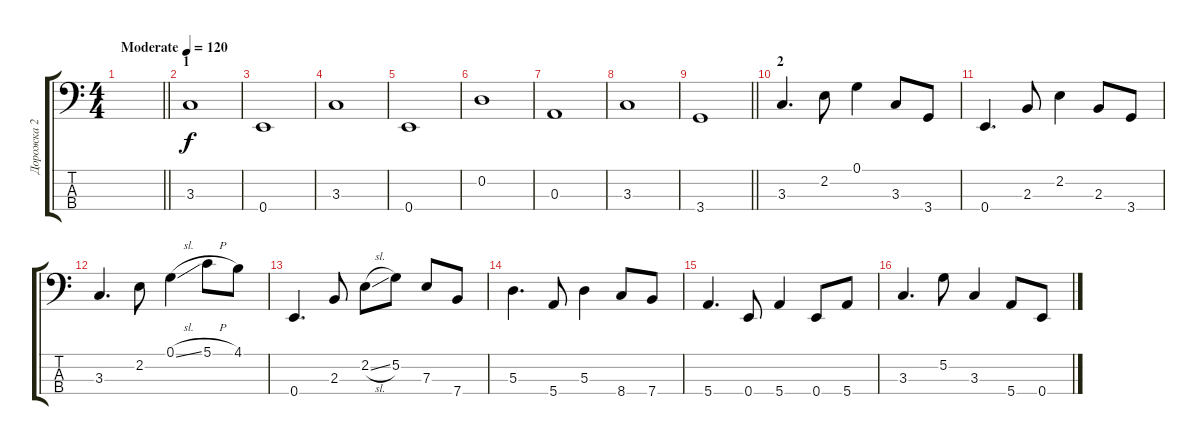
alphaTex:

\track ("Дорожка 2" "Дорожка 2") {instrument electricbassfinger}
\staff {score tabs}
\tuning (G2 D2 A1 E1) {hide}
\ts (4 4)
\tempo (120 "Moderate")
\clef f4
\barLineRight lightlight
\ks c
|
\section ("" "1")
3.3.1 |
0.4.1 |
3.3.1 |
0.4.1 |
0.2.1 |
0.3.1 |
3.3.1 |
\barLineRight lightlight
3.4.1 |
\section ("" "2")
3.3.4{d} 2.2.8 0.1.4 3.3.8 3.4.8 |
0.4.4{d} 2.3.8 2.2.4 2.3.8 3.4.8 |
3.3.4{d} 2.2.8 0.1{sl}.4 5.1{h}.8 4.1.8 |
0.4.4{d} 2.3.8 2.2{sl}.8 5.2.8 7.3.8 7.4.8 |
5.3.4{d} 5.4.8 5.3.4 8.4.8 7.4.8 |
5.4.4{d} 0.4.8 5.4.4 0.4.8 5.4.8 |
3.3.4{d} 5.2.8 3.3.4 5.4.8 0.4.8
